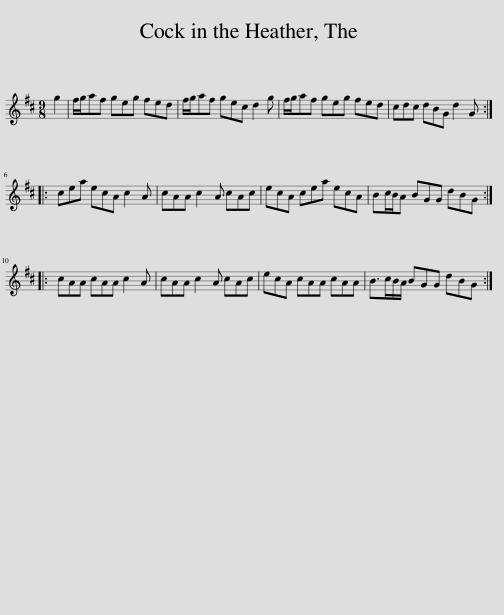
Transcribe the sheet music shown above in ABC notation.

X:1
L:1/8
M:9/8
I:linebreak $
K:D
V:1 treble
V:1
 g2 | f/g/af geg fed | f/g/af gec d2 g | f/g/af geg fed | cdc dBG d2 G ::$ %5
 cea ecA c2 A | cAA c2 A cAc | ecA cea ecA | Bc/B/A BGG dBG ::$ cAA cAA c2 A | %10
 cAA c2 A cAc | ecA cAA cAA | B>cB/A/ BGG dBG :| %13
